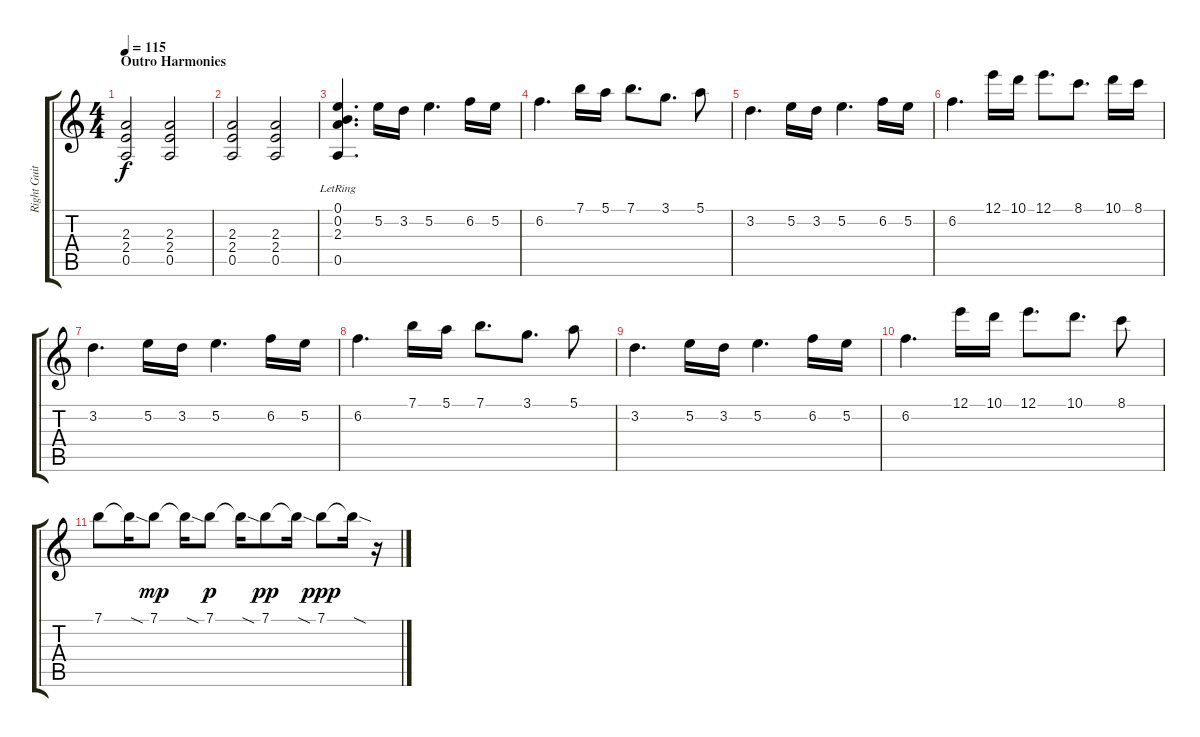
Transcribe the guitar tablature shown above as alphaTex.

\track ("Right Guitar" "Right Guit") {instrument distortionguitar}
\staff {score tabs}
\tuning (E4 B3 G3 D3 A2 E2) {hide}
\ts (4 4)
\section ("" "Outro Harmonies")
\tempo 115
\clef g2
\ks c
(2.3 2.4 0.5).2{dy f} (2.3 2.4 0.5).2 |
(2.3 2.4 0.5).2 (2.3 2.4 0.5).2 |
(0.1{lr} 0.2{lr} 2.3{lr} 0.5{lr}).4{d} 5.2.16 3.2.16 5.2.4{d} 6.2.16 5.2.16 |
6.2.4{d} 7.1.16 5.1.16 7.1.8{d} 3.1.8{d} 5.1.8 |
3.2.4{d} 5.2.16 3.2.16 5.2.4{d} 6.2.16 5.2.16 |
6.2.4{d} 12.1.16 10.1.16 12.1.8{d} 8.1.8{d} 10.1.16 8.1.16 |
3.2.4{d} 5.2.16 3.2.16 5.2.4{d} 6.2.16 5.2.16 |
6.2.4{d} 7.1.16 5.1.16 7.1.8{d} 3.1.8{d} 5.1.8 |
3.2.4{d} 5.2.16 3.2.16 5.2.4{d} 6.2.16 5.2.16 |
6.2.4{d} 12.1.16 10.1.16 12.1.8{d} 10.1.8{d} 8.1.8 |
7.1.8 7.1{sod t}.16 7.1.8{dy mp} 7.1{sod t}.16 7.1.8{dy p} 7.1{sod t}.16 7.1.8{dy pp} 7.1{sod t}.16 7.1.8{dy ppp} 7.1{sod t}.16 r.16
